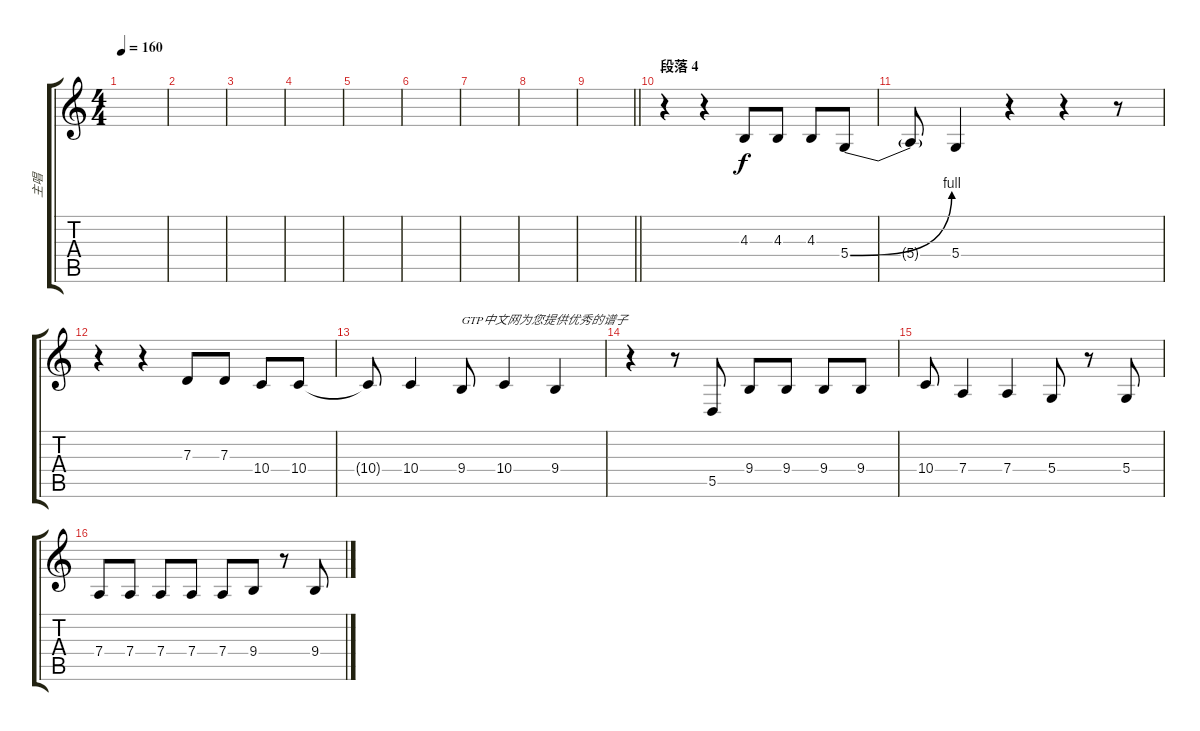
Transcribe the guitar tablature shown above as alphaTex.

\track ("主唱" "主唱") {instrument oboe}
\staff {score tabs}
\tuning (E4 B3 G3 D3 A2 E2) {hide}
\ts (4 4)
\tempo 160
\clef g2
\ks c
|
|
|
|
|
|
|
|
\barLineRight lightlight
|
\section ("" "段落 4")
r.4 r.4 4.3.8 4.3.8 4.3.8 5.4{be (bend 0 0 60 4)}.8 |
5.4{t}.8 5.4.4 r.4 r.4 r.8 |
r.4 r.4 7.3.8 7.3.8 10.4.8 10.4.8 |
10.4{t}.8 10.4.4 9.4.8{txt "GTP中文网为您提供优秀的谱子"} 10.4.4 9.4.4 |
r.4 r.8 5.5.8 9.4.8 9.4.8 9.4.8 9.4.8 |
10.4.8 7.4.4 7.4.4 5.4.8 r.8 5.4.8 |
7.4.8 7.4.8 7.4.8 7.4.8 7.4.8 9.4.8 r.8 9.4.8
